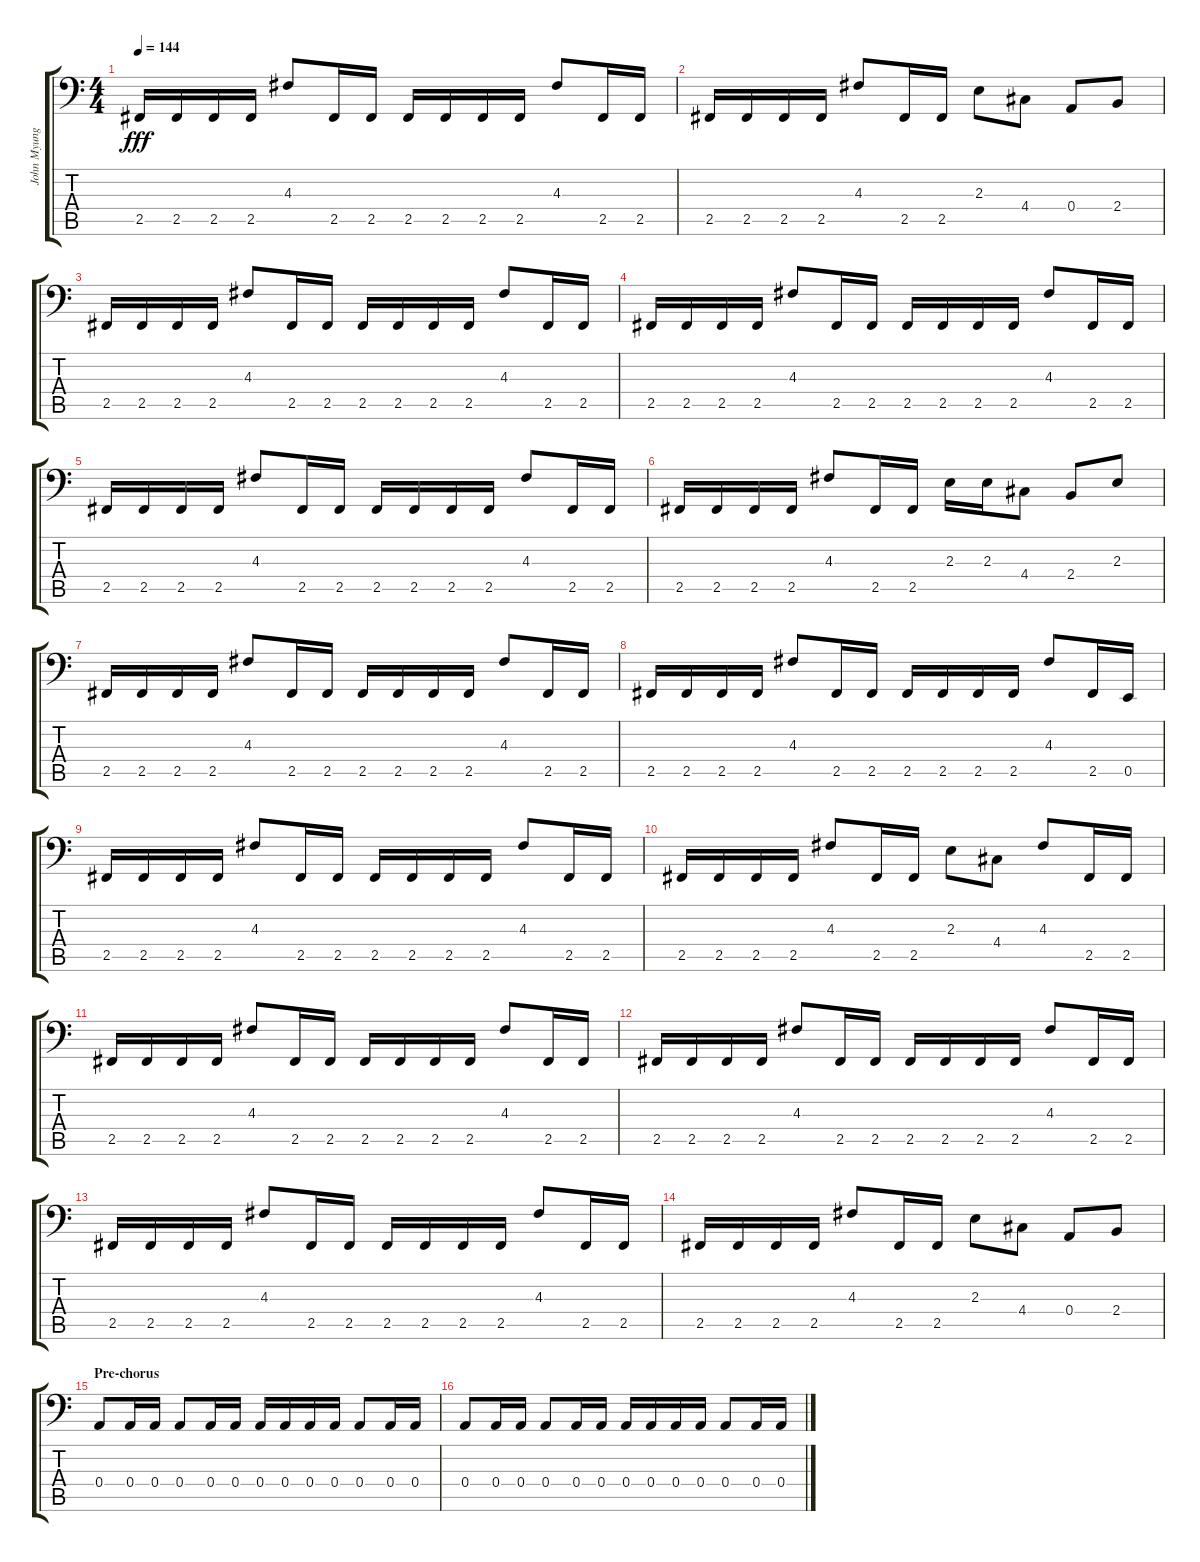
\track ("John Myung - bass" "John Myung") {instrument electricbassfinger}
\staff {score tabs}
\tuning (C3 G2 D2 A1 E1 B0) {hide}
\ts (4 4)
\tempo 144
\clef f4
\ks c
2.5.16{dy fff} 2.5.16 2.5.16 2.5.16 4.3.8 2.5.16 2.5.16 2.5.16 2.5.16 2.5.16 2.5.16 4.3.8 2.5.16 2.5.16 |
2.5.16 2.5.16 2.5.16 2.5.16 4.3.8 2.5.16 2.5.16 2.3.8 4.4.8 0.4.8 2.4.8 |
2.5.16 2.5.16 2.5.16 2.5.16 4.3.8 2.5.16 2.5.16 2.5.16 2.5.16 2.5.16 2.5.16 4.3.8 2.5.16 2.5.16 |
2.5.16 2.5.16 2.5.16 2.5.16 4.3.8 2.5.16 2.5.16 2.5.16 2.5.16 2.5.16 2.5.16 4.3.8 2.5.16 2.5.16 |
2.5.16 2.5.16 2.5.16 2.5.16 4.3.8 2.5.16 2.5.16 2.5.16 2.5.16 2.5.16 2.5.16 4.3.8 2.5.16 2.5.16 |
2.5.16 2.5.16 2.5.16 2.5.16 4.3.8 2.5.16 2.5.16 2.3.16 2.3.16 4.4.8 2.4.8 2.3.8 |
2.5.16 2.5.16 2.5.16 2.5.16 4.3.8 2.5.16 2.5.16 2.5.16 2.5.16 2.5.16 2.5.16 4.3.8 2.5.16 2.5.16 |
2.5.16 2.5.16 2.5.16 2.5.16 4.3.8 2.5.16 2.5.16 2.5.16 2.5.16 2.5.16 2.5.16 4.3.8 2.5.16 0.5.16 |
2.5.16 2.5.16 2.5.16 2.5.16 4.3.8 2.5.16 2.5.16 2.5.16 2.5.16 2.5.16 2.5.16 4.3.8 2.5.16 2.5.16 |
2.5.16 2.5.16 2.5.16 2.5.16 4.3.8 2.5.16 2.5.16 2.3.8 4.4.8 4.3.8 2.5.16 2.5.16 |
2.5.16 2.5.16 2.5.16 2.5.16 4.3.8 2.5.16 2.5.16 2.5.16 2.5.16 2.5.16 2.5.16 4.3.8 2.5.16 2.5.16 |
2.5.16 2.5.16 2.5.16 2.5.16 4.3.8 2.5.16 2.5.16 2.5.16 2.5.16 2.5.16 2.5.16 4.3.8 2.5.16 2.5.16 |
2.5.16 2.5.16 2.5.16 2.5.16 4.3.8 2.5.16 2.5.16 2.5.16 2.5.16 2.5.16 2.5.16 4.3.8 2.5.16 2.5.16 |
2.5.16 2.5.16 2.5.16 2.5.16 4.3.8 2.5.16 2.5.16 2.3.8 4.4.8 0.4.8 2.4.8 |
\section ("" "Pre-chorus")
0.4.8 0.4.16 0.4.16 0.4.8 0.4.16 0.4.16 0.4.16 0.4.16 0.4.16 0.4.16 0.4.8 0.4.16 0.4.16 |
0.4.8 0.4.16 0.4.16 0.4.8 0.4.16 0.4.16 0.4.16 0.4.16 0.4.16 0.4.16 0.4.8 0.4.16 0.4.16
